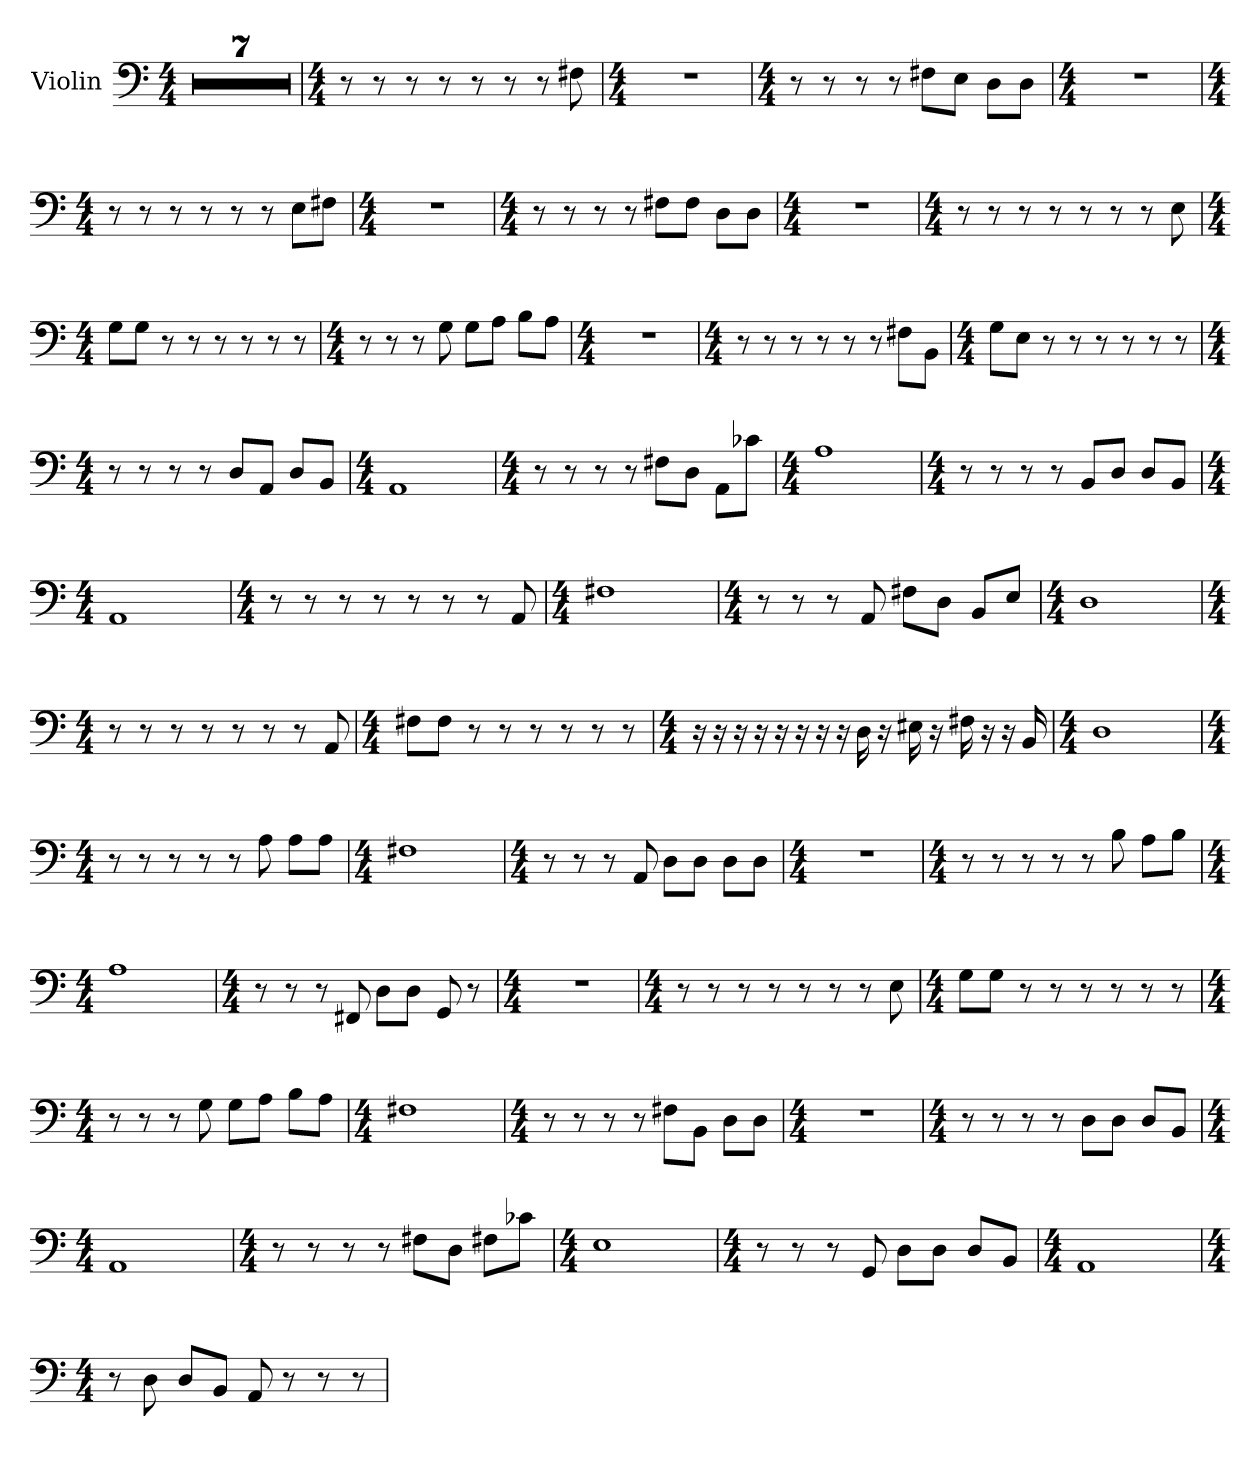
**kern
*part1
*staff1
*I"Violin
*I'Vln
*M4/4
=
1r
=
*M4/4
1r
=
*M4/4
1r
=
*M4/4
1r
=
*M4/4
1r
=
*M4/4
1r
=
*M4/4
1r
=
*M4/4
8r
8r
8r
8r
8r
8r
8r
8F#X
=
*M4/4
1r
=
*M4/4
8r
8r
8r
8r
8F#XL
8EJ
8DL
8DJ
=
*M4/4
1r
=
*M4/4
8r
8r
8r
8r
8r
8r
8EL
8F#XJ
=
*M4/4
1r
=
*M4/4
8r
8r
8r
8r
8F#XL
8F#J
8DL
8DJ
=
*M4/4
1r
=
*M4/4
8r
8r
8r
8r
8r
8r
8r
8E
=
*M4/4
8GL
8GJ
8r
8r
8r
8r
8r
8r
=
*M4/4
8r
8r
8r
8G
8GL
8AJ
8BL
8AJ
=
*M4/4
1r
=
*M4/4
8r
8r
8r
8r
8r
8r
8F#XL
8BBJ
=
*M4/4
8GL
8EJ
8r
8r
8r
8r
8r
8r
=
*M4/4
8r
8r
8r
8r
8DL
8AAJ
8DL
8BBJ
=
*M4/4
1AA
=
*M4/4
8r
8r
8r
8r
8F#XL
8DJ
8AAL
8c-XJ
=
*M4/4
1A
=
*M4/4
8r
8r
8r
8r
8BBL
8DJ
8DL
8BBJ
=
*M4/4
1AA
=
*M4/4
8r
8r
8r
8r
8r
8r
8r
8AA
=
*M4/4
1F#X
=
*M4/4
8r
8r
8r
8AA
8F#XL
8DJ
8BBL
8EJ
=
*M4/4
1D
=
*M4/4
8r
8r
8r
8r
8r
8r
8r
8AA
=
*M4/4
8F#XL
8F#J
8r
8r
8r
8r
8r
8r
=
*M4/4
16r
16r
16r
16r
16r
16r
16r
16r
16D
16r
16E#X
16r
16F#X
16r
16r
16BB
=
*M4/4
1D
=
*M4/4
8r
8r
8r
8r
8r
8A
8AL
8AJ
=
*M4/4
1F#X
=
*M4/4
8r
8r
8r
8AA
8DL
8DJ
8DL
8DJ
=
*M4/4
1r
=
*M4/4
8r
8r
8r
8r
8r
8B
8AL
8BJ
=
*M4/4
1A
=
*M4/4
8r
8r
8r
8FF#X
8DL
8DJ
8GG
8r
=
*M4/4
1r
=
*M4/4
8r
8r
8r
8r
8r
8r
8r
8E
=
*M4/4
8GL
8GJ
8r
8r
8r
8r
8r
8r
=
*M4/4
8r
8r
8r
8G
8GL
8AJ
8BL
8AJ
=
*M4/4
1F#X
=
*M4/4
8r
8r
8r
8r
8F#XL
8BBJ
8DL
8DJ
=
*M4/4
1r
=
*M4/4
8r
8r
8r
8r
8DL
8DJ
8DL
8BBJ
=
*M4/4
1AA
=
*M4/4
8r
8r
8r
8r
8F#XL
8DJ
8F#XL
8c-XJ
=
*M4/4
1E
=
*M4/4
8r
8r
8r
8GG
8DL
8DJ
8DL
8BBJ
=
*M4/4
1AA
=
*M4/4
8r
8D
8DL
8BBJ
8AA
8r
8r
8r
=
*-
